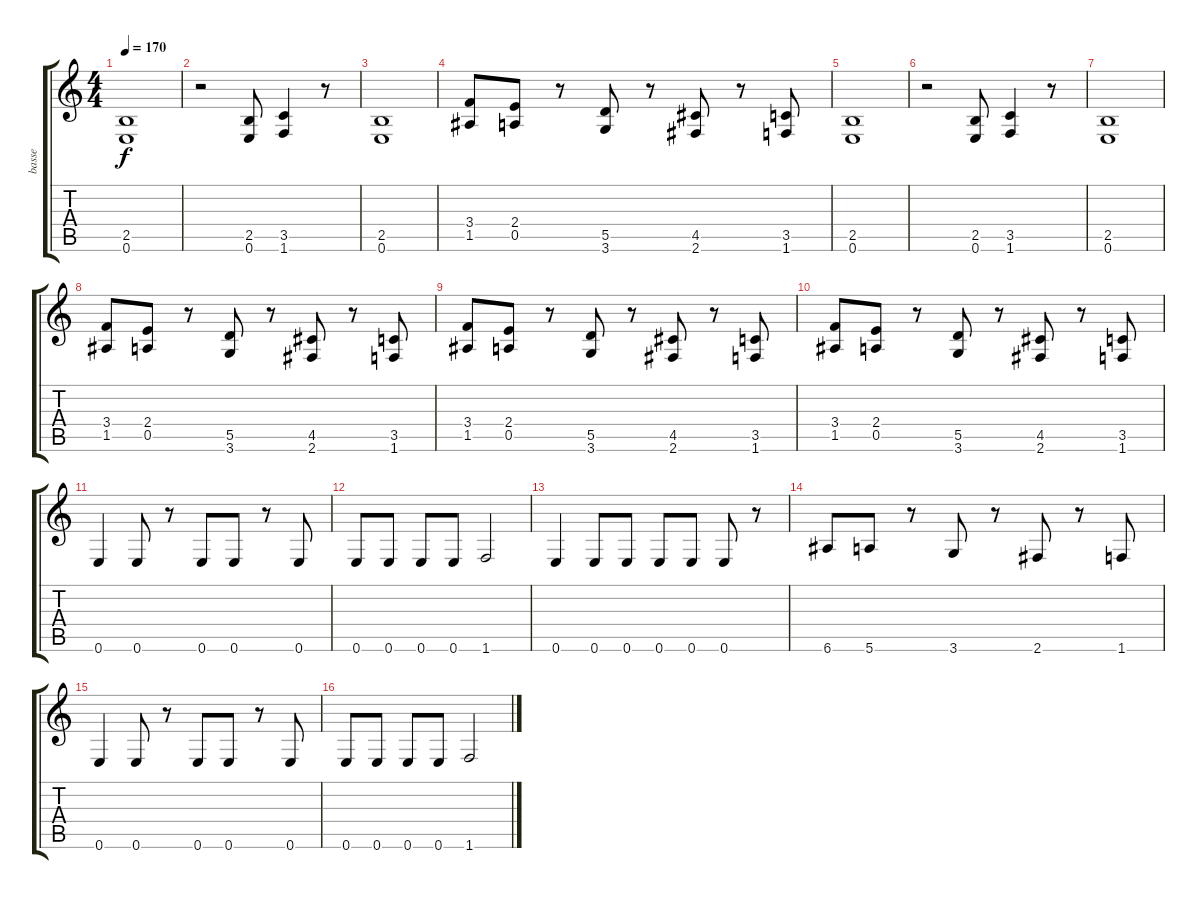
\track ("basse" "basse") {instrument electricbassfinger}
\staff {score tabs}
\tuning (E4 B3 G3 D3 A2 E2) {hide}
\ts (4 4)
\tempo 170
\clef g2
\ks c
(2.5 0.6).1{dy f} |
r.2 (2.5 0.6).8 (3.5 1.6).4 r.8 |
(2.5 0.6).1 |
(3.4 1.5).8 (2.4 0.5).8 r.8 (5.5 3.6).8 r.8 (4.5 2.6).8 r.8 (3.5 1.6).8 |
(2.5 0.6).1 |
r.2 (2.5 0.6).8 (3.5 1.6).4 r.8 |
(2.5 0.6).1 |
(3.4 1.5).8 (2.4 0.5).8 r.8 (5.5 3.6).8 r.8 (4.5 2.6).8 r.8 (3.5 1.6).8 |
(3.4 1.5).8 (2.4 0.5).8 r.8 (5.5 3.6).8 r.8 (4.5 2.6).8 r.8 (3.5 1.6).8 |
(3.4 1.5).8 (2.4 0.5).8 r.8 (5.5 3.6).8 r.8 (4.5 2.6).8 r.8 (3.5 1.6).8 |
0.6.4 0.6.8 r.8 0.6.8 0.6.8 r.8 0.6.8 |
0.6.8 0.6.8 0.6.8 0.6.8 1.6.2 |
0.6.4 0.6.8 0.6.8 0.6.8 0.6.8 0.6.8 r.8 |
6.6.8 5.6.8 r.8 3.6.8 r.8 2.6.8 r.8 1.6.8 |
0.6.4 0.6.8 r.8 0.6.8 0.6.8 r.8 0.6.8 |
0.6.8 0.6.8 0.6.8 0.6.8 1.6.2
